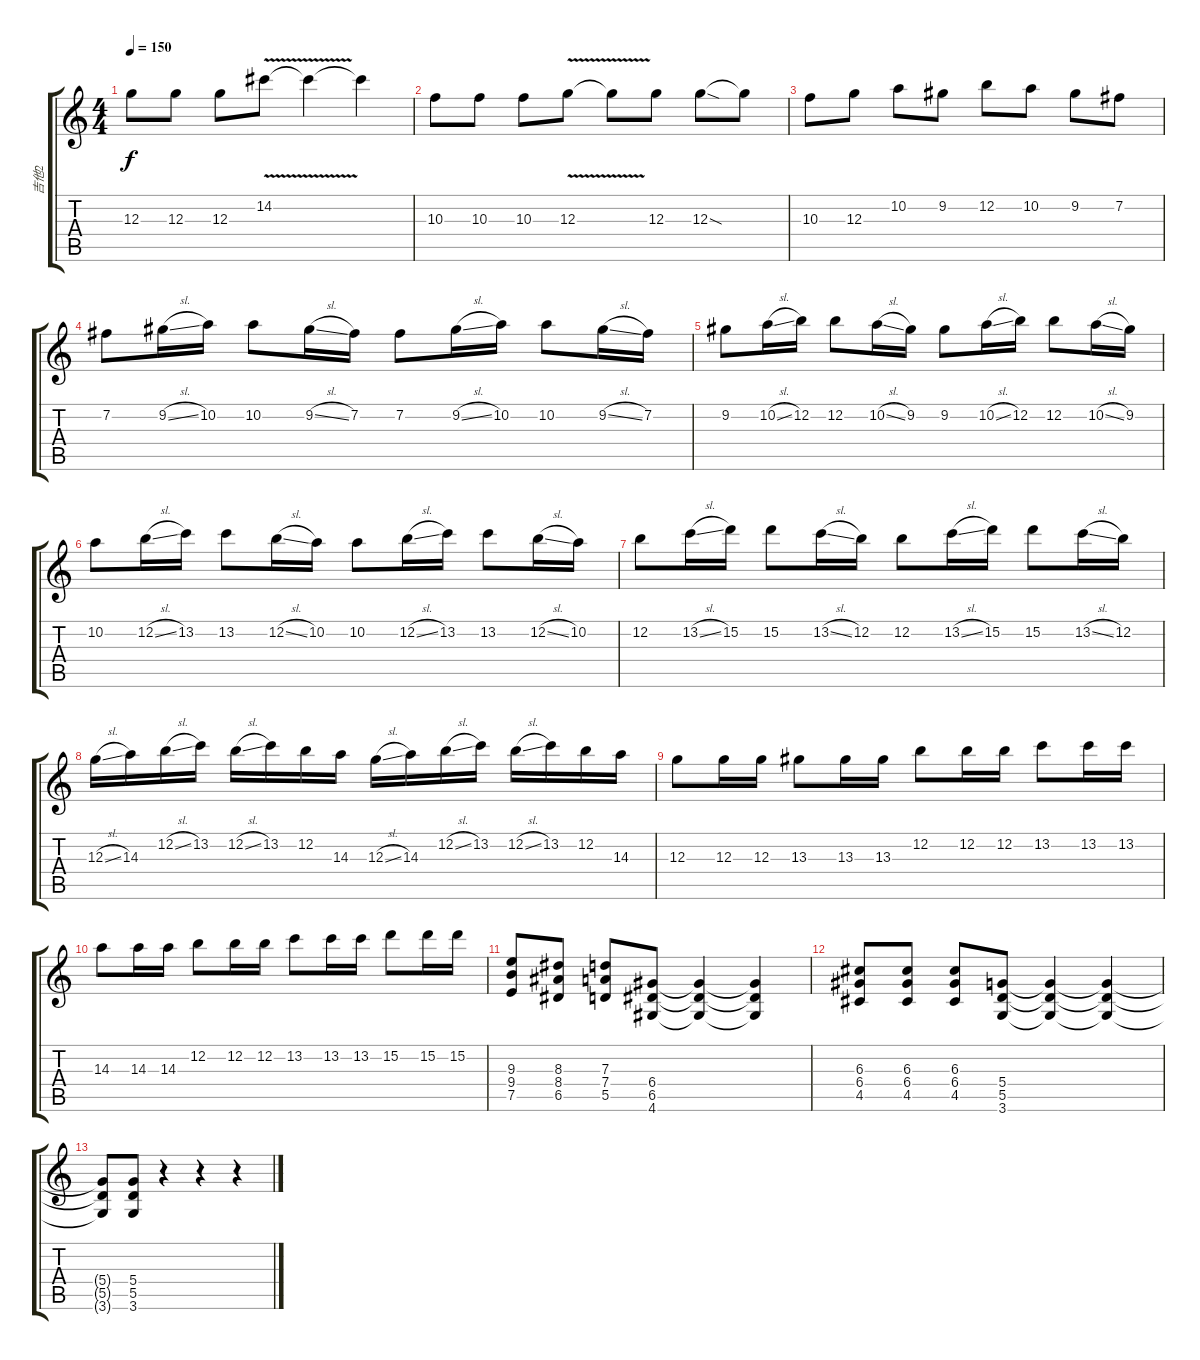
\track ("吉他2" "吉他2") {instrument overdrivenguitar}
\staff {score tabs}
\tuning (E4 B3 G3 D3 A2 E2) {hide}
\ts (4 4)
\tempo 150
\clef g2
\ks c
12.3.8{dy f volume 15} 12.3.8 12.3.8 14.2{v}.8 14.2{t}.4 14.2{t}.4 |
10.3.8 10.3.8 10.3.8 12.3{v}.8 12.3{t}.8 12.3.8 12.3{sod}.8 12.3{t}.8 |
10.3.8 12.3.8 10.2.8 9.2.8 12.2.8 10.2.8 9.2.8 7.2.8 |
7.2.8{volume 16} 9.2{sl}.16 10.2.16 10.2.8 9.2{sl}.16 7.2.16 7.2.8 9.2{sl}.16 10.2.16 10.2.8 9.2{sl}.16 7.2.16 |
9.2.8{volume 16} 10.2{sl}.16 12.2.16 12.2.8 10.2{sl}.16 9.2.16 9.2.8 10.2{sl}.16 12.2.16 12.2.8 10.2{sl}.16 9.2.16 |
10.2.8{volume 16} 12.2{sl}.16 13.2.16 13.2.8 12.2{sl}.16 10.2.16 10.2.8 12.2{sl}.16 13.2.16 13.2.8 12.2{sl}.16 10.2.16 |
12.2.8{volume 16} 13.2{sl}.16 15.2.16 15.2.8 13.2{sl}.16 12.2.16 12.2.8 13.2{sl}.16 15.2.16 15.2.8 13.2{sl}.16 12.2.16 |
12.3{sl}.16 14.3.16 12.2{sl}.16 13.2.16 12.2{sl}.16 13.2.16 12.2.16 14.3.16 12.3{sl}.16 14.3.16 12.2{sl}.16 13.2.16 12.2{sl}.16 13.2.16 12.2.16 14.3.16 |
12.3.8 12.3.16 12.3.16 13.3.8 13.3.16 13.3.16 12.2.8 12.2.16 12.2.16 13.2.8 13.2.16 13.2.16 |
14.3.8 14.3.16 14.3.16 12.2.8 12.2.16 12.2.16 13.2.8 13.2.16 13.2.16 15.2.8 15.2.16 15.2.16 |
(9.3 9.4 7.5).8 (8.3 8.4 6.5).8 (7.3 7.4 5.5).8 (6.4 6.5 4.6).8 (6.4{t} 6.5{t} 4.6{t}).4 (6.4{t} 6.5{t} 4.6{t}).4 |
(6.3 6.4 4.5).8 (6.3 6.4 4.5).8 (6.3 6.4 4.5).8 (5.4 5.5 3.6).8 (5.4{t} 5.5{t} 3.6{t}).4 (5.4{t} 5.5{t} 3.6{t}).4 |
(5.4{t} 5.5{t} 3.6{t}).8 (5.4 5.5 3.6).8 r.4 r.4 r.4
